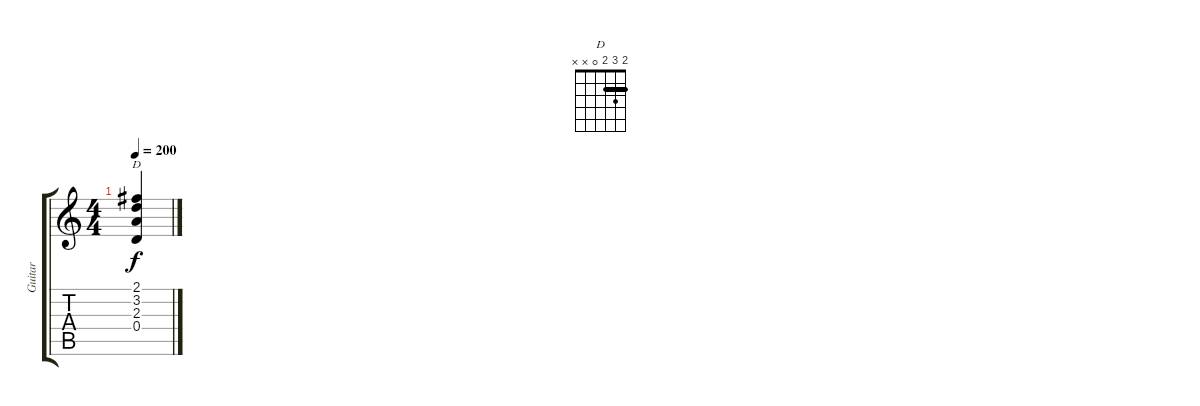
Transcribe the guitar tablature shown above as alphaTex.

\track ("Guitar" "Guitar") {instrument acousticguitarsteel}
\staff {score tabs}
\tuning (E4 B3 G3 D3 A2 E2) {hide}
\chord ("D" 2 3 2 0 x x) {barre 2}
\ts (4 4)
\tempo 200
\clef g2
\ks c
(2.1 3.2 2.3 0.4).4{ch "D" dy f}
